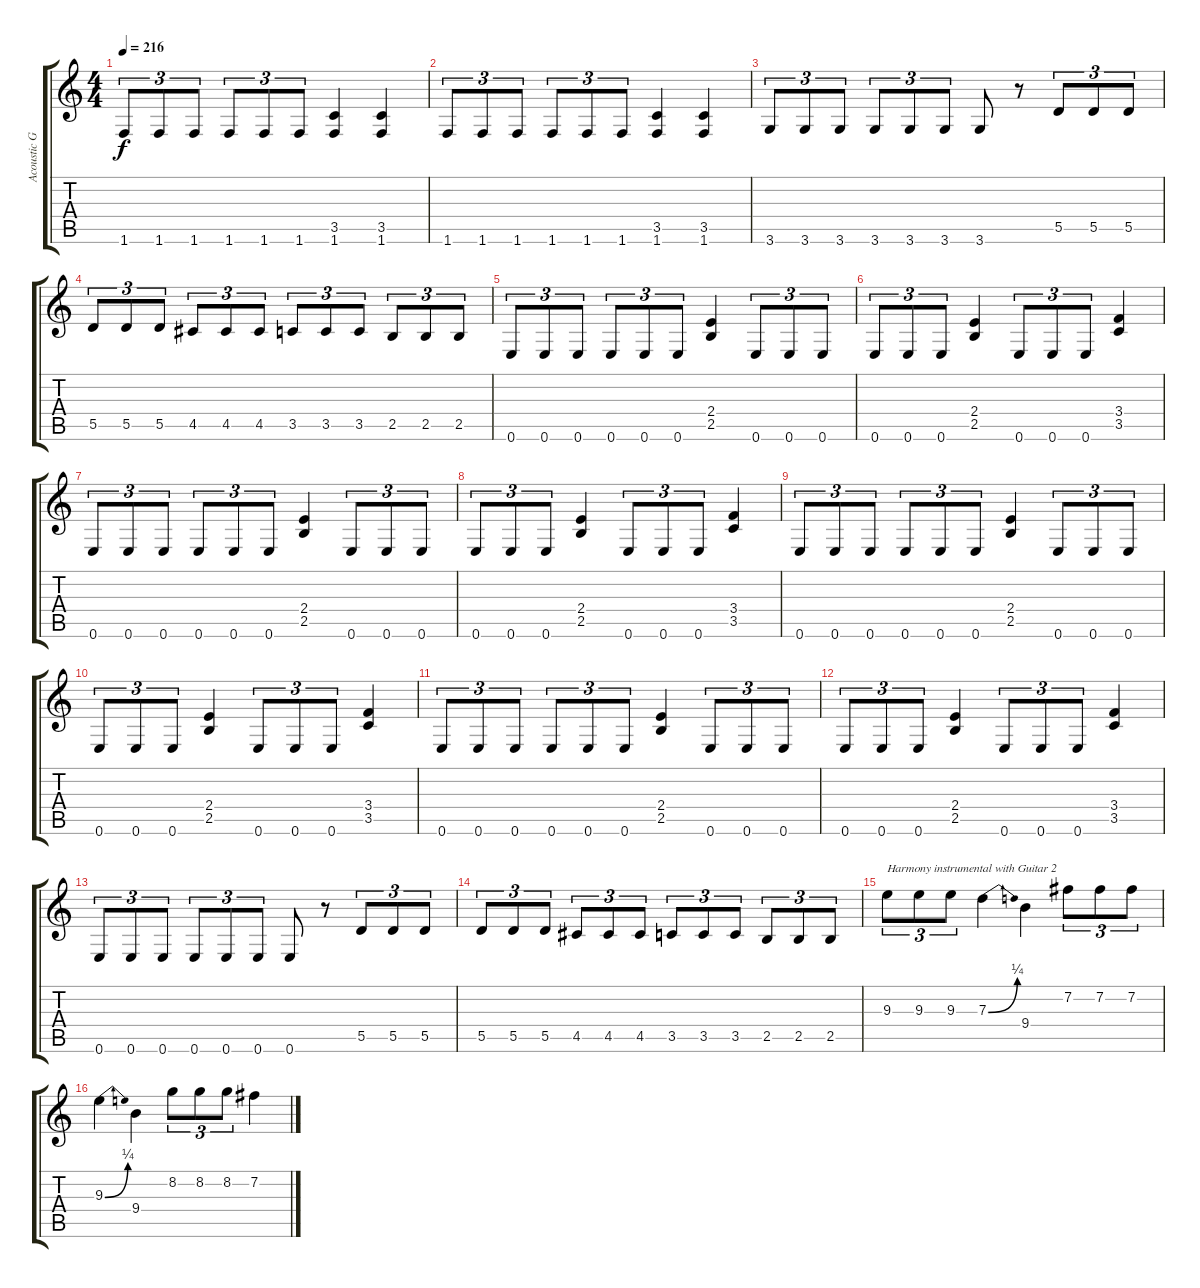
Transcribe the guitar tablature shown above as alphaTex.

\track ("Acoustic Guitar (Guitar 1)" "Acoustic G") {instrument acousticguitarsteel}
\staff {score tabs}
\tuning (E4 B3 G3 D3 A2 E2) {hide}
\ts (4 4)
\tempo 216
\clef g2
\ks c
1.6.8{tu (3 2) dy f} 1.6.8{tu (3 2)} 1.6.8{tu (3 2)} 1.6.8{tu (3 2)} 1.6.8{tu (3 2)} 1.6.8{tu (3 2)} (3.5 1.6).4 (3.5 1.6).4 |
1.6.8{tu (3 2)} 1.6.8{tu (3 2)} 1.6.8{tu (3 2)} 1.6.8{tu (3 2)} 1.6.8{tu (3 2)} 1.6.8{tu (3 2)} (3.5 1.6).4 (3.5 1.6).4 |
3.6.8{tu (3 2)} 3.6.8{tu (3 2)} 3.6.8{tu (3 2)} 3.6.8{tu (3 2)} 3.6.8{tu (3 2)} 3.6.8{tu (3 2)} 3.6.8 r.8 5.5.8{tu (3 2)} 5.5.8{tu (3 2)} 5.5.8{tu (3 2)} |
5.5.8{tu (3 2)} 5.5.8{tu (3 2)} 5.5.8{tu (3 2)} 4.5.8{tu (3 2)} 4.5.8{tu (3 2)} 4.5.8{tu (3 2)} 3.5.8{tu (3 2)} 3.5.8{tu (3 2)} 3.5.8{tu (3 2)} 2.5.8{tu (3 2)} 2.5.8{tu (3 2)} 2.5.8{tu (3 2)} |
0.6.8{tu (3 2)} 0.6.8{tu (3 2)} 0.6.8{tu (3 2)} 0.6.8{tu (3 2)} 0.6.8{tu (3 2)} 0.6.8{tu (3 2)} (2.4 2.5).4 0.6.8{tu (3 2)} 0.6.8{tu (3 2)} 0.6.8{tu (3 2)} |
0.6.8{tu (3 2)} 0.6.8{tu (3 2)} 0.6.8{tu (3 2)} (2.4 2.5).4 0.6.8{tu (3 2)} 0.6.8{tu (3 2)} 0.6.8{tu (3 2)} (3.4 3.5).4 |
0.6.8{tu (3 2)} 0.6.8{tu (3 2)} 0.6.8{tu (3 2)} 0.6.8{tu (3 2)} 0.6.8{tu (3 2)} 0.6.8{tu (3 2)} (2.4 2.5).4 0.6.8{tu (3 2)} 0.6.8{tu (3 2)} 0.6.8{tu (3 2)} |
0.6.8{tu (3 2)} 0.6.8{tu (3 2)} 0.6.8{tu (3 2)} (2.4 2.5).4 0.6.8{tu (3 2)} 0.6.8{tu (3 2)} 0.6.8{tu (3 2)} (3.4 3.5).4 |
0.6.8{tu (3 2)} 0.6.8{tu (3 2)} 0.6.8{tu (3 2)} 0.6.8{tu (3 2)} 0.6.8{tu (3 2)} 0.6.8{tu (3 2)} (2.4 2.5).4 0.6.8{tu (3 2)} 0.6.8{tu (3 2)} 0.6.8{tu (3 2)} |
0.6.8{tu (3 2)} 0.6.8{tu (3 2)} 0.6.8{tu (3 2)} (2.4 2.5).4 0.6.8{tu (3 2)} 0.6.8{tu (3 2)} 0.6.8{tu (3 2)} (3.4 3.5).4 |
0.6.8{tu (3 2)} 0.6.8{tu (3 2)} 0.6.8{tu (3 2)} 0.6.8{tu (3 2)} 0.6.8{tu (3 2)} 0.6.8{tu (3 2)} (2.4 2.5).4 0.6.8{tu (3 2)} 0.6.8{tu (3 2)} 0.6.8{tu (3 2)} |
0.6.8{tu (3 2)} 0.6.8{tu (3 2)} 0.6.8{tu (3 2)} (2.4 2.5).4 0.6.8{tu (3 2)} 0.6.8{tu (3 2)} 0.6.8{tu (3 2)} (3.4 3.5).4 |
0.6.8{tu (3 2)} 0.6.8{tu (3 2)} 0.6.8{tu (3 2)} 0.6.8{tu (3 2)} 0.6.8{tu (3 2)} 0.6.8{tu (3 2)} 0.6.8 r.8 5.5.8{tu (3 2)} 5.5.8{tu (3 2)} 5.5.8{tu (3 2)} |
5.5.8{tu (3 2)} 5.5.8{tu (3 2)} 5.5.8{tu (3 2)} 4.5.8{tu (3 2)} 4.5.8{tu (3 2)} 4.5.8{tu (3 2)} 3.5.8{tu (3 2)} 3.5.8{tu (3 2)} 3.5.8{tu (3 2)} 2.5.8{tu (3 2)} 2.5.8{tu (3 2)} 2.5.8{tu (3 2)} |
9.3.8{tu (3 2) txt "Harmony instrumental with Guitar 2"} 9.3.8{tu (3 2)} 9.3.8{tu (3 2)} 7.3{be (bend 0 0 60 1)}.4 9.4.4 7.2.8{tu (3 2)} 7.2.8{tu (3 2)} 7.2.8{tu (3 2)} |
9.3{be (bend 0 0 60 1)}.4 9.4.4 8.2.8{tu (3 2)} 8.2.8{tu (3 2)} 8.2.8{tu (3 2)} 7.2.4
